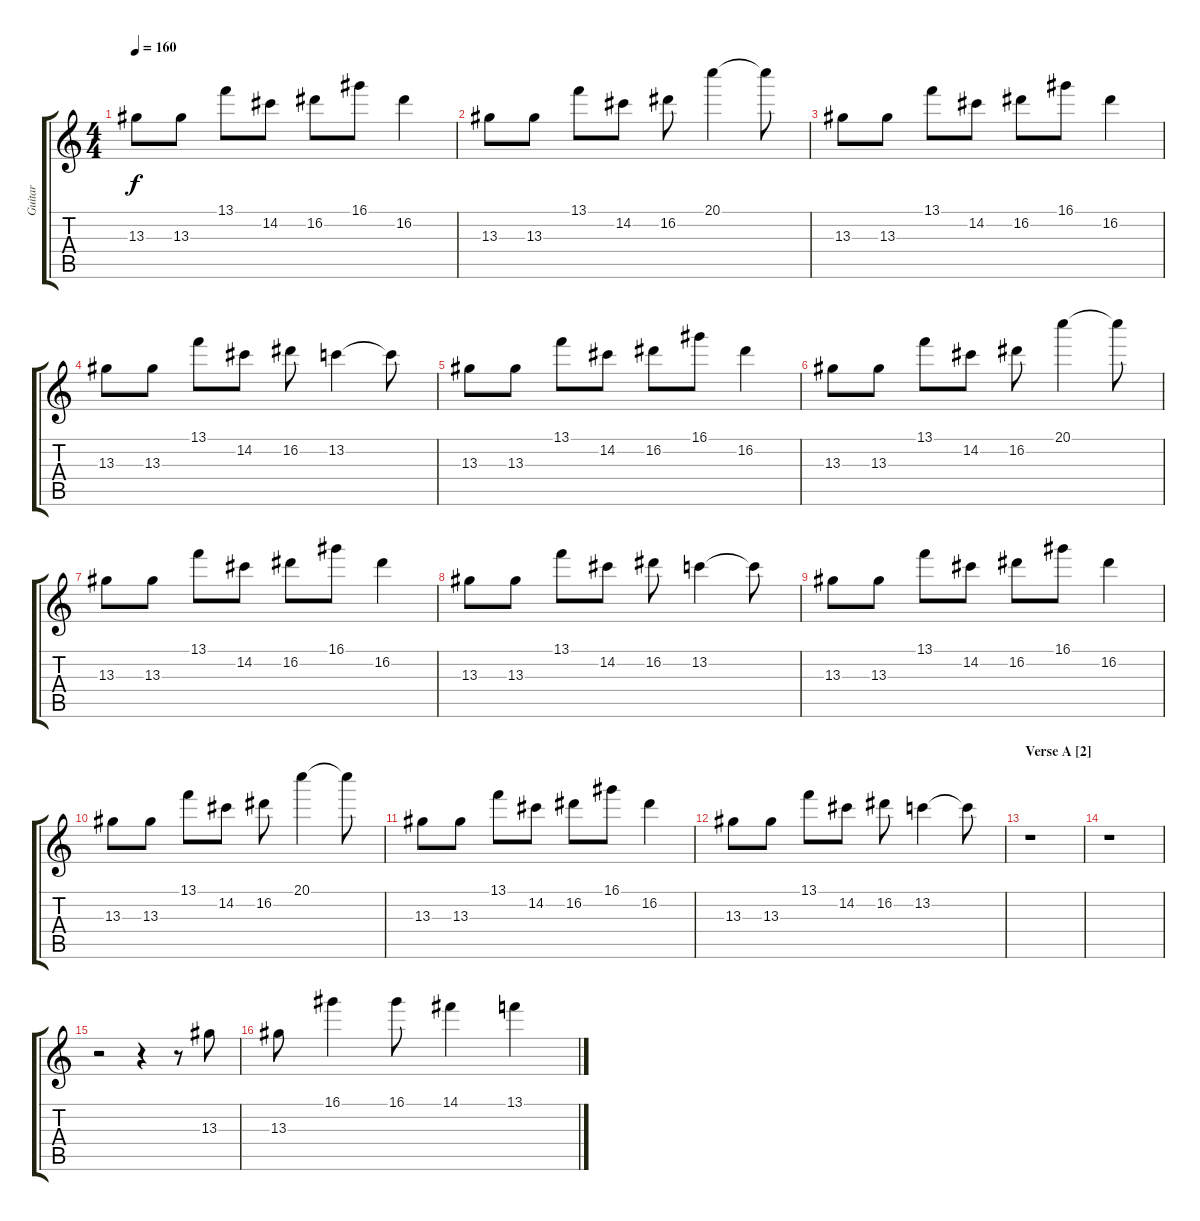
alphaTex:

\track ("Guitar" "Guitar") {instrument overdrivenguitar}
\staff {score tabs}
\tuning (E4 B3 G3 D3 A2 E2) {hide}
\ts (4 4)
\tempo 160
\clef g2
\ks c
13.3.8{dy f} 13.3.8 13.1.8 14.2.8 16.2.8 16.1.8 16.2.4 |
13.3.8 13.3.8 13.1.8 14.2.8 16.2.8 20.1.4 20.1{t}.8 |
13.3.8 13.3.8 13.1.8 14.2.8 16.2.8 16.1.8 16.2.4 |
13.3.8 13.3.8 13.1.8 14.2.8 16.2.8 13.2.4 13.2{t}.8 |
13.3.8 13.3.8 13.1.8 14.2.8 16.2.8 16.1.8 16.2.4 |
13.3.8 13.3.8 13.1.8 14.2.8 16.2.8 20.1.4 20.1{t}.8 |
13.3.8 13.3.8 13.1.8 14.2.8 16.2.8 16.1.8 16.2.4 |
13.3.8 13.3.8 13.1.8 14.2.8 16.2.8 13.2.4 13.2{t}.8 |
13.3.8 13.3.8 13.1.8 14.2.8 16.2.8 16.1.8 16.2.4 |
13.3.8 13.3.8 13.1.8 14.2.8 16.2.8 20.1.4 20.1{t}.8 |
13.3.8 13.3.8 13.1.8 14.2.8 16.2.8 16.1.8 16.2.4 |
13.3.8 13.3.8 13.1.8 14.2.8 16.2.8 13.2.4 13.2{t}.8 |
\section ("" "Verse A [2]")
r.1 |
r.1 |
r.2 r.4 r.8 13.3.8 |
13.3.8 16.1.4 16.1.8 14.1.4 13.1.4
